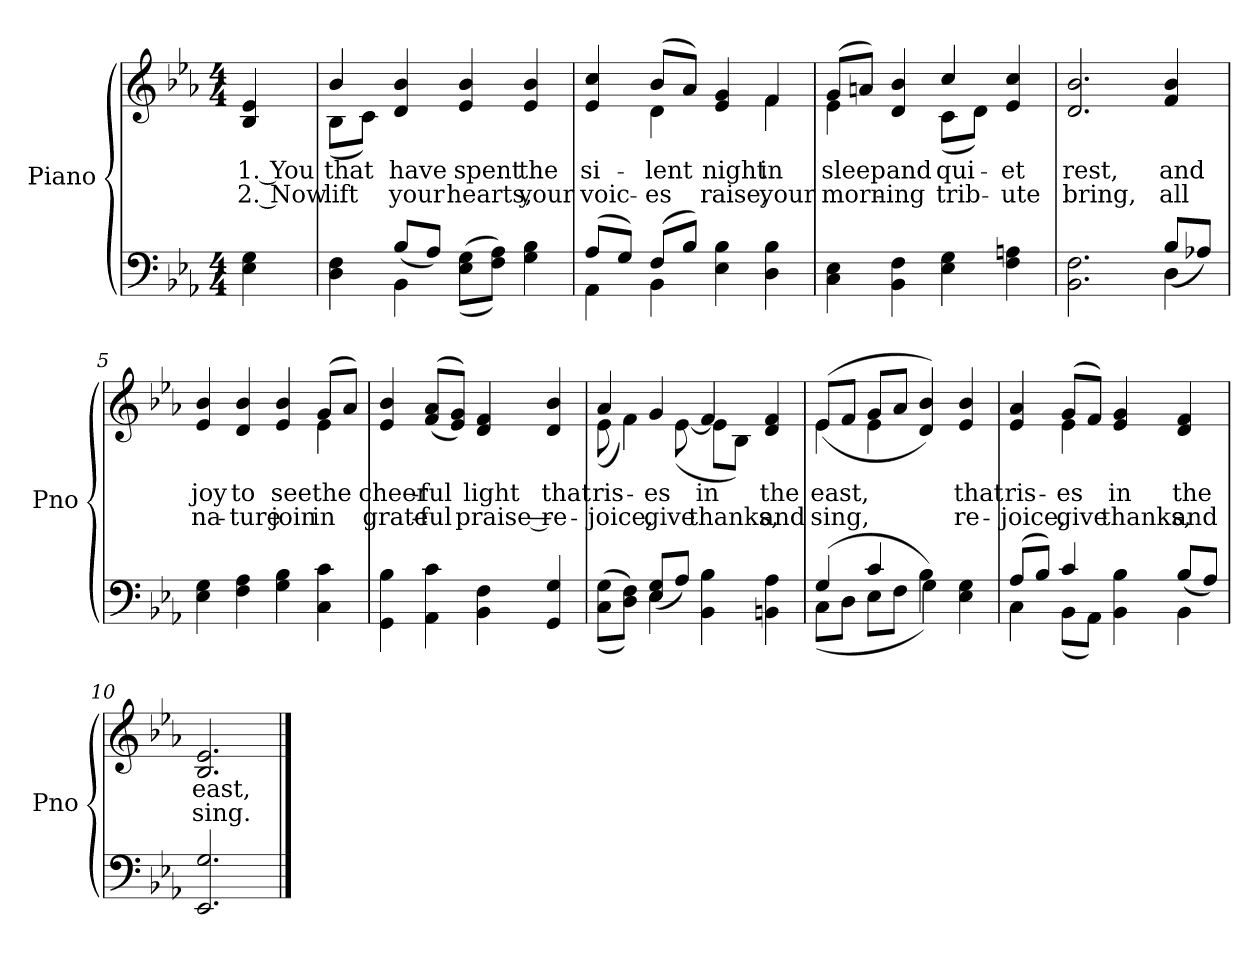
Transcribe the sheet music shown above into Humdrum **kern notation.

**kern	**kern	**text	**text
*part2	*part1	*part1	*part1
*staff2	*staff1	*staff1	*staff1
*I"Piano	*I"Piano	*	*
*I'Pno	*I'Pno	*	*
*clefF4	*clefG2	*	*
*k[b-e-a-]	*k[b-e-a-]	*	*
*M4/4	*M4/4	*	*
*MM100	*MM100	*	*
=	=	=	=
!	!	!LO:LY:b	!LO:LY:b
4E-\ 4G\	4B-/ 4e-/	1. You	2. Now
=1	=1	=1	=1
*^	*	*	*
!	!	!	!LO:LY:b	!LO:LY:b
*	*	*^	*	*
4D\ 4F\	4ryy	4b-/	(8B-\L	that	lift
.	.	.	8c\J)	.	.
!	!	!	!	!LO:LY:b	!LO:LY:b
4BB-\	(8B-/L	4d/ 4b-/	2.ryy	have	your
.	8A-/J)	.	.	.	.
!	!	!	!	!LO:LY:b	!LO:LY:b
(<(8E-\ 8G\L	2ryy	4e-/ 4b-/	.	spent	hearts,
8F\ 8A-\J))	.	.	.	.	.
!	!	!	!	!LO:LY:b	!LO:LY:b
4G\ 4B-\	.	4e-/ 4b-/	.	the	your
=2	=2	=2	=2	=2	=2
!	!	!	!	!LO:LY:b	!LO:LY:b
(8A-/L	4AA-\	4e-/ 4cc/	4ryy	si-	voic-
8G/J)	.	.	.	.	.
!	!	!	!	!LO:LY:b	!LO:LY:b
(8F/L	4BB-\	(8b-/L	4d\	-lent	-es
8B-/J)	.	8a-/J)	.	.	.
!	!	!	!	!LO:LY:b	!LO:LY:b
4E-\ 4B-\	2ryy	4e-/ 4g/	4ryy	night	raise,
!	!	!	!	!LO:LY:b	!LO:LY:b
4D\ 4B-\	.	4f/	4f\	in	your
*v	*v	*	*	*	*
=3	=3	=3	=3	=3
!	!	!	!LO:LY:b	!LO:LY:b
4C\ 4E-\	(8g/L	4e-\	sleep	morn-
.	8an/J)	.	.	.
!	!	!	!LO:LY:b	!LO:LY:b
4BB-\ 4F\	4d/ 4b-/	4ryy	and	-ing
!	!	!	!LO:LY:b	!LO:LY:b
4E-\ 4G\	4cc/	(8c\L	qui-	trib-
.	.	8d\J)	.	.
!	!	!	!LO:LY:b	!LO:LY:b
4F\ 4An\	4e-/ 4cc/	4ryy	-et	-ute
!!LO:LB:g=z
=4	=4	=4	=4	=4
*^	*	*	*	*
!	!	!	!	!LO:LY:b	!LO:LY:b
*	*	*v	*v	*	*
2.BB-\ 2.F\	2.ryy	2.d/ 2.b-/	rest,	bring,
!	!	!	!LO:LY:b	!LO:LY:b
4D\	(8B-/L	4f/ 4b-/	and	all
.	8A-X/J)	.	.	.
=5	=5	=5	=5	=5
!	!	!	!LO:LY:b	!LO:LY:b
*v	*v	*^	*	*
4E-\ 4G\	4e-/ 4b-/	2.ryy	joy	na-
!	!	!	!LO:LY:b	!LO:LY:b
4F\ 4A-\	4d/ 4b-/	.	to	-ture
!	!	!	!LO:LY:b	!LO:LY:b
4G\ 4B-\	4e-/ 4b-/	.	see	join
!	!	!	!LO:LY:b	!LO:LY:b
4C\ 4c\	(8g/L	4e-\	the	in
.	8a-/J)	.	.	.
*	*v	*v	*	*
=6	=6	=6	=6
!	!	!LO:LY:b	!LO:LY:b
4GG\ 4B-\	4e-/ 4b-/	cheer-	grate-
!	!	!LO:LY:b	!LO:LY:b
4AA-\ 4c\	(>(8f/ 8a-/L	-ful	-ful
.	8e-/ 8g/J))	.	.
!	!	!LO:LY:b	!LO:LY:b
4BB-\ 4F\	4d/ 4f/	light	praise —
!	!	!LO:LY:b	!LO:LY:b
4GG/ 4G/	4d/ 4b-/	that	re-
!!LO:LB:g=z
=7	=7	=7	=7
*^	*	*	*
!	!	!	!LO:LY:b	!LO:LY:b
*	*	*^	*	*
(<(8C\ 8G\L	4ryy	4a-/	(<8e-\	ris-	-joice,
8D\ 8F\J))	.	.	4f\)	.	.
!	!	!	!	!LO:LY:b	!LO:LY:b
4E-\	(8E-/ 8G/L	4g/	.	-es	give
.	8A-/J)	.	([8e-\	.	.
!	!	!	!	!LO:LY:b	!LO:LY:b
4BB-\ 4B-\	2ryy	4f/	8e-\L]	in	thanks,
.	.	.	8B-\J)	.	.
!	!	!	!	!LO:LY:b	!LO:LY:b
4BBn\ 4A-\	.	4d/ 4f/	4ryy	the	and
=8	=8	=8	=8	=8	=8
!	!	!	!	!LO:LY:b	!LO:LY:b
(>4G/	(<8C\L	(<(>8e-/L	4e-\	east,	sing,
.	8D\J	8f/J	.	.	.
4c/	8E-\L	8g/L	4e-\	.	.
.	8F\J	8a-/J	.	.	.
4B-\	4G\))	4d/ 4b-/))	2ryy	.	.
!	!	!	!	!LO:LY:b	!LO:LY:b
4E-\ 4G\	4ryy	4e-/ 4b-/	.	that	re-
=9	=9	=9	=9	=9	=9
!	!	!	!	!LO:LY:b	!LO:LY:b
(8A-/L	4C\	4e-/ 4a-/	4ryy	ris-	-joice,
8B-/J)	.	.	.	.	.
!	!	!	!	!LO:LY:b	!LO:LY:b
4c/	(8BB-\L	(8g/L	4e-\	-es	give
.	8AA-\J)	8f/J)	.	.	.
!	!	!	!	!LO:LY:b	!LO:LY:b
4BB-\ 4B-\	4ryy	4e-/ 4g/	2ryy	in	thanks,
!	!	!	!	!LO:LY:b	!LO:LY:b
4BB-\	(>8B-/L	4d/ 4f/	.	the	and
.	8A-/J)	.	.	.	.
*	*	*v	*v	*	*
=10	=10	=10	=10	=10
!	!	!	!LO:LY:b	!LO:LY:b
*v	*v	*	*	*
2.EE-/ 2.G/	2.B-/ 2.e-/	east,	sing.
==	==	==	==
*-	*-	*-	*-
